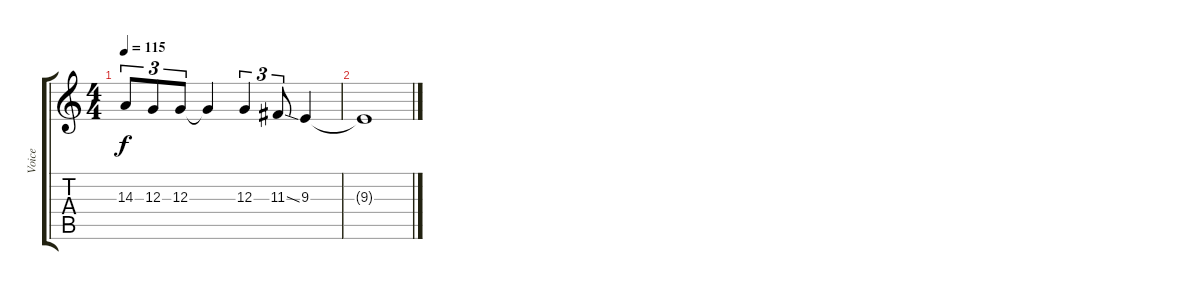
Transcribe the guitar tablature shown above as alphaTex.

\track ("Voice" "Voice") {instrument voiceoohs}
\staff {score tabs}
\tuning (E4 B3 G3 D3 A2 E2) {hide}
\ts (4 4)
\tempo 115
\clef g2
\ks c
14.3.8{tu (3 2) dy f} 12.3.8{tu (3 2)} 12.3.8{tu (3 2)} 12.3{t}.4 12.3.4{tu (3 2)} 11.3{ss}.8{tu (3 2)} 9.3.4 |
9.3{t}.1
